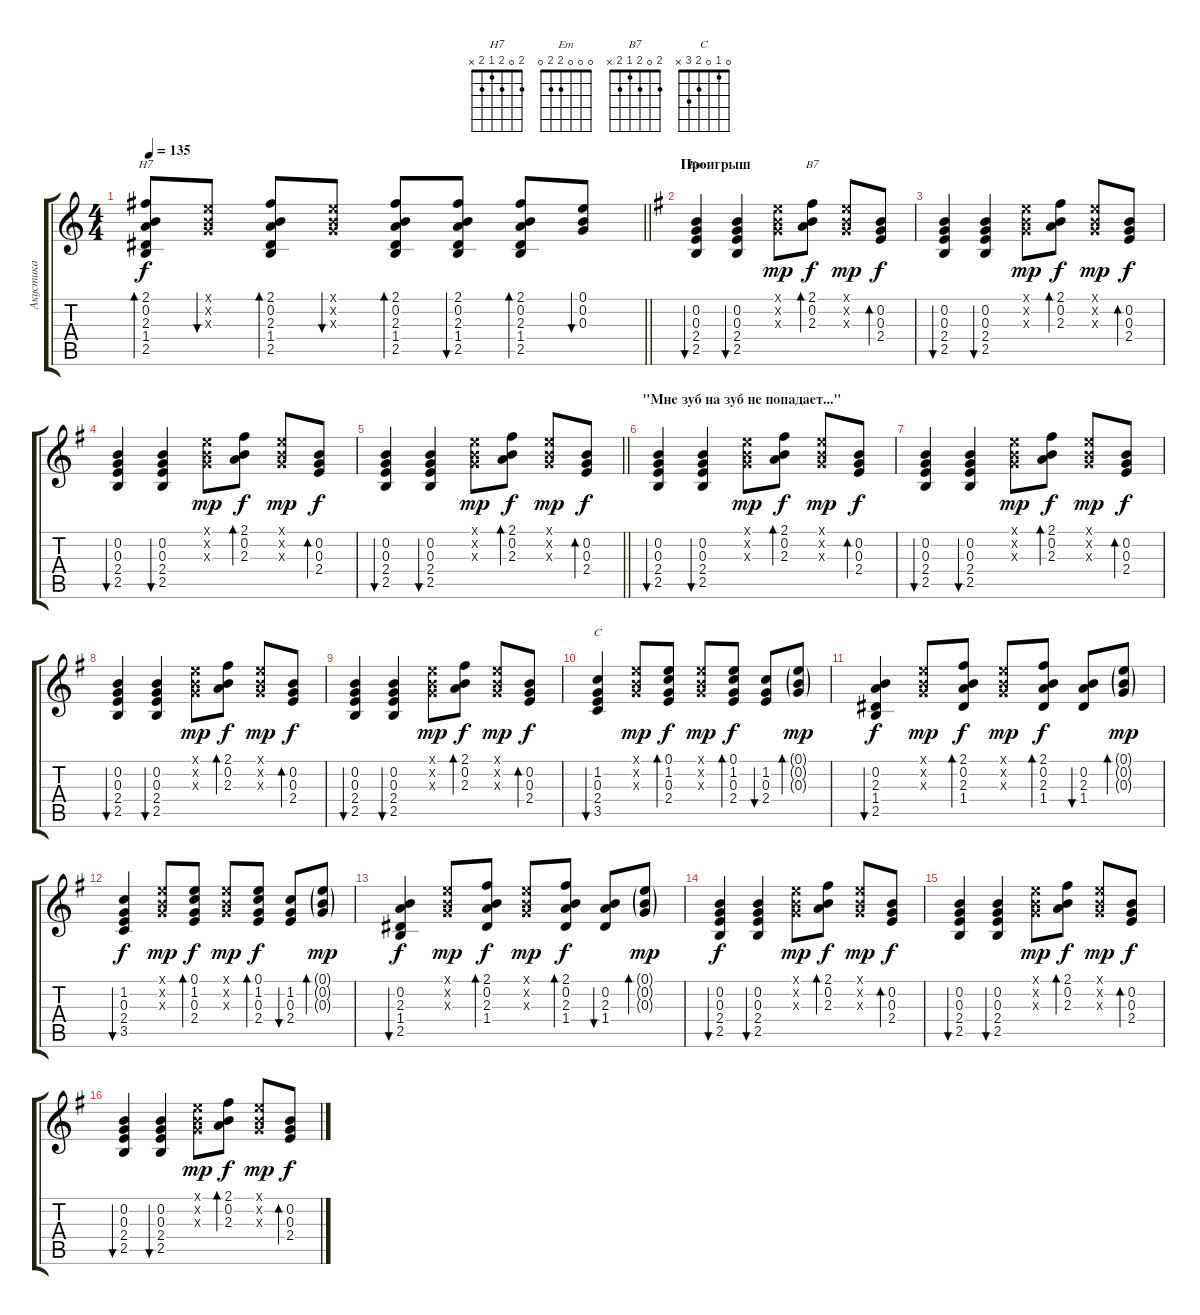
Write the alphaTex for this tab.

\track ("Акустика" "Акустика") {instrument acousticguitarsteel}
\staff {score tabs}
\tuning (E4 B3 G3 D3 A2 E2) {hide}
\chord ("H7" 2 0 2 1 2 x)
\chord ("Em" 0 0 0 2 2 0)
\chord ("B7" 2 0 2 1 2 x)
\chord ("C" 0 1 0 2 3 x)
\ts (4 4)
\tempo 135
\clef g2
\barLineRight lightlight
\ks c
(2.1 0.2 2.3 1.4 2.5).8{bd 60 ch "H7" dy f} (0.1{x} 0.2{x} 0.3{x}).8{bu 60} (2.1 0.2 2.3 1.4 2.5).8{bd 60} (0.1{x} 0.2{x} 0.3{x}).8{bu 60} (2.1 0.2 2.3 1.4 2.5).8{bd 60} (2.1 0.2 2.3 1.4 2.5).8{bu 60} (2.1 0.2 2.3 1.4 2.5).8{bd 60} (0.1 0.2 0.3).8{bu 60} |
\section ("" "Проигрыш")
\ks eminor
(0.2 0.3 2.4 2.5).4{bu 60 ch "Em"} (0.2 0.3 2.4 2.5).4{bu 30} (0.1{x} 0.2{x} 0.3{x}).8{dy mp} (2.1 0.2 2.3).8{bd 30 ch "B7" dy f} (0.1{x} 0.2{x} 0.3{x}).8{dy mp} (0.2 0.3 2.4).8{bd 30 dy f} |
(0.2 0.3 2.4 2.5).4{bu 60} (0.2 0.3 2.4 2.5).4{bu 30} (0.1{x} 0.2{x} 0.3{x}).8{dy mp} (2.1 0.2 2.3).8{bd 30 dy f} (0.1{x} 0.2{x} 0.3{x}).8{dy mp} (0.2 0.3 2.4).8{bd 30 dy f} |
(0.2 0.3 2.4 2.5).4{bu 60} (0.2 0.3 2.4 2.5).4{bu 30} (0.1{x} 0.2{x} 0.3{x}).8{dy mp} (2.1 0.2 2.3).8{bd 30 dy f} (0.1{x} 0.2{x} 0.3{x}).8{dy mp} (0.2 0.3 2.4).8{bd 30 dy f} |
\barLineRight lightlight
(0.2 0.3 2.4 2.5).4{bu 60} (0.2 0.3 2.4 2.5).4{bu 30} (0.1{x} 0.2{x} 0.3{x}).8{dy mp} (2.1 0.2 2.3).8{bd 30 dy f} (0.1{x} 0.2{x} 0.3{x}).8{dy mp} (0.2 0.3 2.4).8{bd 30 dy f} |
\section ("" "\"Мне зуб на зуб не попадает...\"")
(0.2 0.3 2.4 2.5).4{bu 60} (0.2 0.3 2.4 2.5).4{bu 30} (0.1{x} 0.2{x} 0.3{x}).8{dy mp} (2.1 0.2 2.3).8{bd 30 dy f} (0.1{x} 0.2{x} 0.3{x}).8{dy mp} (0.2 0.3 2.4).8{bd 30 dy f} |
(0.2 0.3 2.4 2.5).4{bu 60} (0.2 0.3 2.4 2.5).4{bu 30} (0.1{x} 0.2{x} 0.3{x}).8{dy mp} (2.1 0.2 2.3).8{bd 30 dy f} (0.1{x} 0.2{x} 0.3{x}).8{dy mp} (0.2 0.3 2.4).8{bd 30 dy f} |
(0.2 0.3 2.4 2.5).4{bu 60} (0.2 0.3 2.4 2.5).4{bu 30} (0.1{x} 0.2{x} 0.3{x}).8{dy mp} (2.1 0.2 2.3).8{bd 30 dy f} (0.1{x} 0.2{x} 0.3{x}).8{dy mp} (0.2 0.3 2.4).8{bd 30 dy f} |
(0.2 0.3 2.4 2.5).4{bu 60} (0.2 0.3 2.4 2.5).4{bu 30} (0.1{x} 0.2{x} 0.3{x}).8{dy mp} (2.1 0.2 2.3).8{bd 30 dy f} (0.1{x} 0.2{x} 0.3{x}).8{dy mp} (0.2 0.3 2.4).8{bd 30 dy f} |
(1.2 0.3 2.4 3.5).4{bu 30 ch "C"} (0.1{x} 0.2{x} 0.3{x}).8{dy mp} (0.1 1.2 0.3 2.4).8{bd 30 dy f} (0.1{x} 0.2{x} 0.3{x}).8{dy mp} (0.1 1.2 0.3 2.4).8{bd 30 dy f} (1.2 0.3 2.4).8{bu 30} (0.1{g} 0.2{g} 0.3{g}).8{bd 30 dy mp} |
(0.2 2.3 1.4 2.5).4{bu 30 dy f} (0.1{x} 0.2{x} 0.3{x}).8{dy mp} (2.1 0.2 2.3 1.4).8{bd 30 dy f} (0.1{x} 0.2{x} 0.3{x}).8{dy mp} (2.1 0.2 2.3 1.4).8{bd 30 dy f} (0.2 2.3 1.4).8{bu 30} (0.1{g} 0.2{g} 0.3{g}).8{bd 30 dy mp} |
(1.2 0.3 2.4 3.5).4{bu 30 dy f} (0.1{x} 0.2{x} 0.3{x}).8{dy mp} (0.1 1.2 0.3 2.4).8{bd 30 dy f} (0.1{x} 0.2{x} 0.3{x}).8{dy mp} (0.1 1.2 0.3 2.4).8{bd 30 dy f} (1.2 0.3 2.4).8{bu 30} (0.1{g} 0.2{g} 0.3{g}).8{bd 30 dy mp} |
(0.2 2.3 1.4 2.5).4{bu 30 dy f} (0.1{x} 0.2{x} 0.3{x}).8{dy mp} (2.1 0.2 2.3 1.4).8{bd 30 dy f} (0.1{x} 0.2{x} 0.3{x}).8{dy mp} (2.1 0.2 2.3 1.4).8{bd 30 dy f} (0.2 2.3 1.4).8{bu 30} (0.1{g} 0.2{g} 0.3{g}).8{bd 30 dy mp} |
(0.2 0.3 2.4 2.5).4{bu 60 dy f} (0.2 0.3 2.4 2.5).4{bu 30} (0.1{x} 0.2{x} 0.3{x}).8{dy mp} (2.1 0.2 2.3).8{bd 30 dy f} (0.1{x} 0.2{x} 0.3{x}).8{dy mp} (0.2 0.3 2.4).8{bd 30 dy f} |
(0.2 0.3 2.4 2.5).4{bu 60} (0.2 0.3 2.4 2.5).4{bu 30} (0.1{x} 0.2{x} 0.3{x}).8{dy mp} (2.1 0.2 2.3).8{bd 30 dy f} (0.1{x} 0.2{x} 0.3{x}).8{dy mp} (0.2 0.3 2.4).8{bd 30 dy f} |
(0.2 0.3 2.4 2.5).4{bu 60} (0.2 0.3 2.4 2.5).4{bu 30} (0.1{x} 0.2{x} 0.3{x}).8{dy mp} (2.1 0.2 2.3).8{bd 30 dy f} (0.1{x} 0.2{x} 0.3{x}).8{dy mp} (0.2 0.3 2.4).8{bd 30 dy f}
